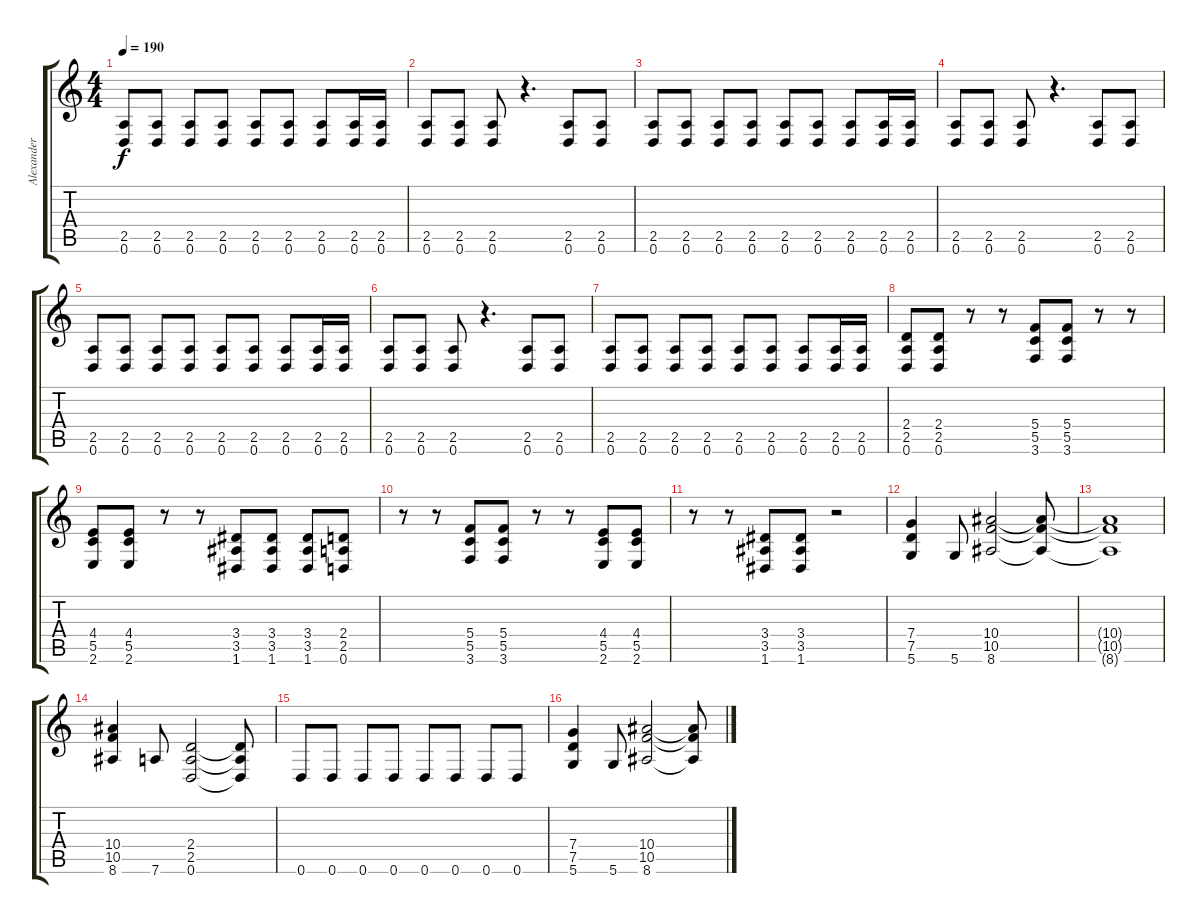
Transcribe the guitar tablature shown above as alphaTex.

\track ("Alexander Kuoppala" "Alexander ") {instrument distortionguitar}
\staff {score tabs}
\tuning (D4 A3 F3 C3 G2 D2) {hide}
\ts (4 4)
\tempo 190
\clef g2
\ks c
(2.5 0.6).8{dy f} (2.5 0.6).8 (2.5 0.6).8 (2.5 0.6).8 (2.5 0.6).8 (2.5 0.6).8 (2.5 0.6).8 (2.5 0.6).16 (2.5 0.6).16 |
(2.5 0.6).8 (2.5 0.6).8 (2.5 0.6).8 r.4{d} (2.5 0.6).8 (2.5 0.6).8 |
(2.5 0.6).8 (2.5 0.6).8 (2.5 0.6).8 (2.5 0.6).8 (2.5 0.6).8 (2.5 0.6).8 (2.5 0.6).8 (2.5 0.6).16 (2.5 0.6).16 |
(2.5 0.6).8 (2.5 0.6).8 (2.5 0.6).8 r.4{d} (2.5 0.6).8 (2.5 0.6).8 |
(2.5 0.6).8 (2.5 0.6).8 (2.5 0.6).8 (2.5 0.6).8 (2.5 0.6).8 (2.5 0.6).8 (2.5 0.6).8 (2.5 0.6).16 (2.5 0.6).16 |
(2.5 0.6).8 (2.5 0.6).8 (2.5 0.6).8 r.4{d} (2.5 0.6).8 (2.5 0.6).8 |
(2.5 0.6).8 (2.5 0.6).8 (2.5 0.6).8 (2.5 0.6).8 (2.5 0.6).8 (2.5 0.6).8 (2.5 0.6).8 (2.5 0.6).16 (2.5 0.6).16 |
(2.4 2.5 0.6).8 (2.4 2.5 0.6).8 r.8 r.8 (5.4 5.5 3.6).8 (5.4 5.5 3.6).8 r.8 r.8 |
(4.4 5.5 2.6).8 (4.4 5.5 2.6).8 r.8 r.8 (3.4 3.5 1.6).8 (3.4 3.5 1.6).8 (3.4 3.5 1.6).8 (2.4 2.5 0.6).8 |
r.8 r.8 (5.4 5.5 3.6).8 (5.4 5.5 3.6).8 r.8 r.8 (4.4 5.5 2.6).8 (4.4 5.5 2.6).8 |
r.8 r.8 (3.4 3.5 1.6).8 (3.4 3.5 1.6).8 r.2 |
(7.4 7.5 5.6).4{balance 8} 5.6.8 (10.4 10.5 8.6).2 (10.4{t} 10.5{t} 8.6{t}).8 |
(10.4{t} 10.5{t} 8.6{t}).1 |
(10.4 10.5 8.6).4 7.6.8 (2.4 2.5 0.6).2 (2.4{t} 2.5{t} 0.6{t}).8 |
0.6.8 0.6.8 0.6.8 0.6.8 0.6.8 0.6.8 0.6.8 0.6.8 |
(7.4 7.5 5.6).4 5.6.8 (10.4 10.5 8.6).2 (10.4{t} 10.5{t} 8.6{t}).8
